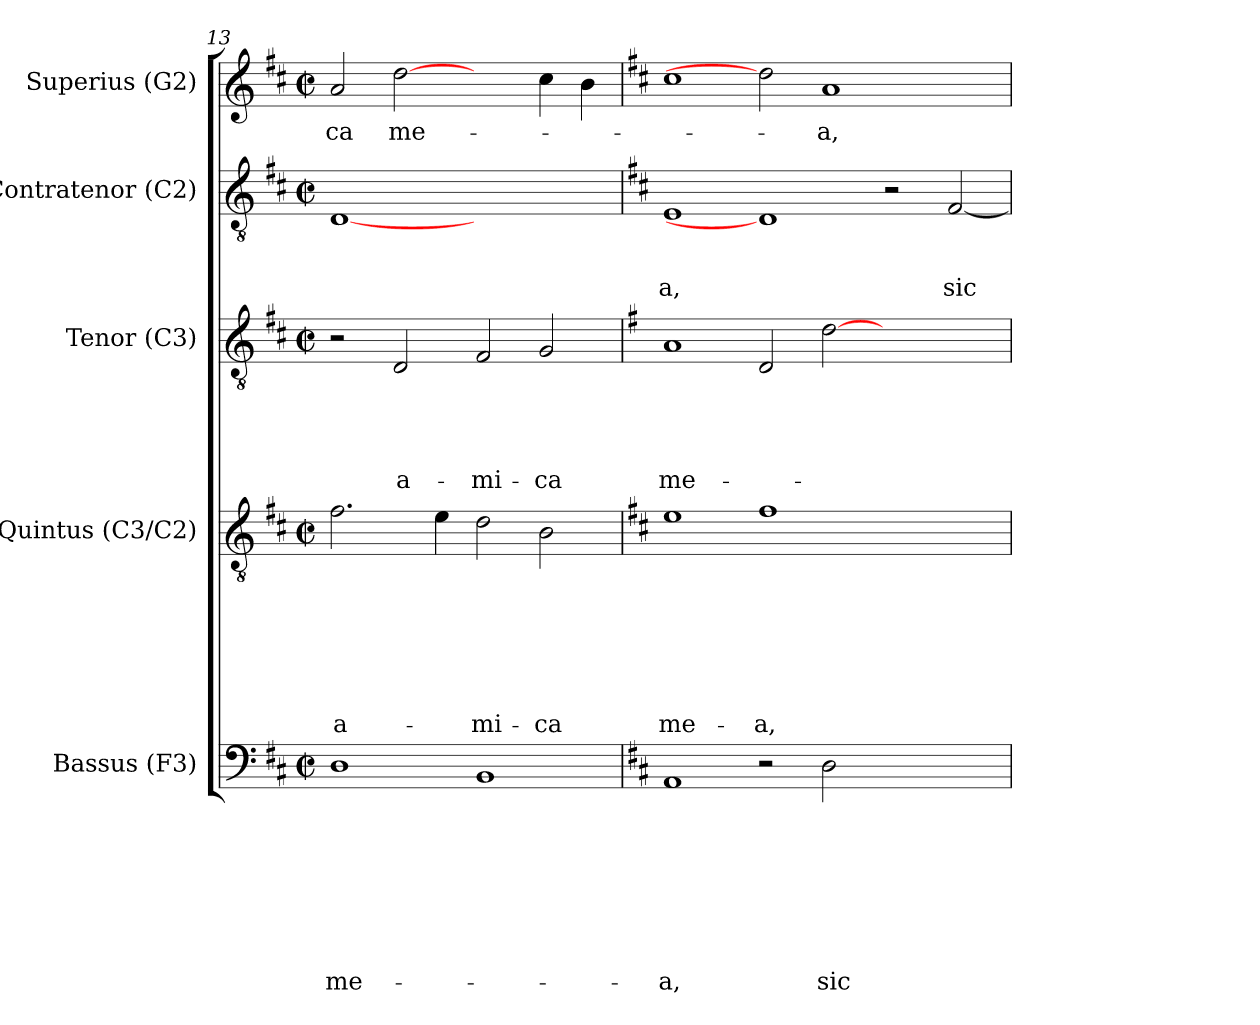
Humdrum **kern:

**kern	**text	**text	**text	**text	**text	**text	**text	**text	**kern	**text	**text	**text	**text	**text	**text	**text	**kern	**text	**text	**text	**text	**text	**kern	**text	**text	**text	**kern	**text
*part5	*part5	*part5	*part5	*part5	*part5	*part5	*part5	*part5	*part4	*part4	*part4	*part4	*part4	*part4	*part4	*part4	*part3	*part3	*part3	*part3	*part3	*part3	*part2	*part2	*part2	*part2	*part1	*part1
*staff5	*staff5	*staff5	*staff5	*staff5	*staff5	*staff5	*staff5	*staff5	*staff4	*staff4	*staff4	*staff4	*staff4	*staff4	*staff4	*staff4	*staff3	*staff3	*staff3	*staff3	*staff3	*staff3	*staff2	*staff2	*staff2	*staff2	*staff1	*staff1
*I"Bassus (F3)	*	*	*	*	*	*	*	*	*I"Quintus (C3/C2)	*	*	*	*	*	*	*	*I"Tenor (C3)	*	*	*	*	*	*I"Contratenor (C2)	*	*	*	*I"Superius (G2)	*
*I'B.	*	*	*	*	*	*	*	*	*I'Q.	*	*	*	*	*	*	*	*I'T.	*	*	*	*	*	*I'Ct.	*	*	*	*I'S.	*
*clefF4	*	*	*	*	*	*	*	*	*clefGv2	*	*	*	*	*	*	*	*clefGv2	*	*	*	*	*	*clefGv2	*	*	*	*clefG2	*
*k[f#c#]	*	*	*	*	*	*	*	*	*k[f#c#]	*	*	*	*	*	*	*	*k[f#c#]	*	*	*	*	*	*k[f#c#]	*	*	*	*k[f#c#]	*
*D:	*	*	*	*	*	*	*	*	*D:	*	*	*	*	*	*	*	*D:	*	*	*	*	*	*D:	*	*	*	*D:	*
*M2/2	*	*	*	*	*	*	*	*	*M2/2	*	*	*	*	*	*	*	*M2/2	*	*	*	*	*	*M2/2	*	*	*	*M2/2	*
*met(c|)	*	*	*	*	*	*	*	*	*met(c|)	*	*	*	*	*	*	*	*met(c|)	*	*	*	*	*	*met(c|)	*	*	*	*met(c|)	*
=13	=13	=13	=13	=13	=13	=13	=13	=13	=13	=13	=13	=13	=13	=13	=13	=13	=13	=13	=13	=13	=13	=13	=13	=13	=13	=13	=13	=13
!	!	!	!	!	!	!	!	!LO:LY:b	!	!	!	!	!	!	!	!LO:LY:b	!	!	!	!	!	!	!	!	!	!	!	!LO:LY:b
1D	.	.	.	.	.	.	.	me-	2.f#\	.	.	.	.	.	.	a-	2r	.	.	.	.	.	[1D	.	.	.	2a/	-ca
!	!	!	!	!	!	!	!	!	!	!	!	!	!	!	!	!	!	!	!	!	!	!LO:LY:b	!	!	!	!	!	!LO:LY:b
.	.	.	.	.	.	.	.	.	.	.	.	.	.	.	.	.	2D/	.	.	.	.	a-	.	.	.	.	[2dd	me-
.	.	.	.	.	.	.	.	.	4e\	.	.	.	.	.	.	.	.	.	.	.	.	.	.	.	.	.	.	.
!	!	!	!	!	!	!	!	!	!	!	!	!	!	!	!	!LO:LY:b	!	!	!	!	!	!LO:LY:b	!	!	!	!	!	!
1BB	.	.	.	.	.	.	.	.	2d\	.	.	.	.	.	.	-mi-	2F#/	.	.	.	.	-mi-	1ryy	.	.	.	2ryy	.
!	!	!	!	!	!	!	!	!	!	!	!	!	!	!	!	!LO:LY:b	!	!	!	!	!	!LO:LY:b	!	!	!	!	!	!
.	.	.	.	.	.	.	.	.	2B\	.	.	.	.	.	.	-ca	2G/	.	.	.	.	-ca	.	.	.	.	4cc#\	.
.	.	.	.	.	.	.	.	.	.	.	.	.	.	.	.	.	.	.	.	.	.	.	.	.	.	.	4b\	.
=14	=14	=14	=14	=14	=14	=14	=14	=14	=14	=14	=14	=14	=14	=14	=14	=14	=14	=14	=14	=14	=14	=14	=14	=14	=14	=14	=14	=14
*	*	*	*	*	*	*	*	*	*	*	*	*	*	*	*	*	*k[f#]	*	*	*	*	*	*	*	*	*	*	*
*	*	*	*	*	*	*	*	*	*	*	*	*	*	*	*	*	*G:	*	*	*	*	*	*	*	*	*	*	*
!	!	!	!	!	!	!	!	!LO:LY:b	!	!	!	!	!	!	!	!LO:LY:b	!	!	!	!	!	!LO:LY:b	!	!	!	!LO:LY:b	!	!
1AA	.	.	.	.	.	.	.	-a,	1e	.	.	.	.	.	.	me-	1A	.	.	.	.	me-	1E	.	.	-a,	1cc#	.
!	!	!	!	!	!	!	!	!	!	!	!	!	!	!	!	!LO:LY:b	!	!	!	!	!	!	!	!	!	!	!	!
2r	.	.	.	.	.	.	.	.	1f#	.	.	.	.	.	.	-a,	2D/	.	.	.	.	.	1D]	.	.	.	2dd]	.
!	!	!	!	!	!	!	!	!LO:LY:b	!	!	!	!	!	!	!	!	!	!	!	!	!	!	!	!	!	!	!	!LO:LY:b
2D\	.	.	.	.	.	.	.	sic	.	.	.	.	.	.	.	.	[>2d\	.	.	.	.	.	.	.	.	.	1a	-a,
1ryy	.	.	.	.	.	.	.	.	1ryy	.	.	.	.	.	.	.	1ryy	.	.	.	.	.	2r	.	.	.	.	.
!	!	!	!	!	!	!	!	!	!	!	!	!	!	!	!	!	!	!	!	!	!	!	!	!	!	!LO:LY:b	!	!
.	.	.	.	.	.	.	.	.	.	.	.	.	.	.	.	.	.	.	.	.	.	.	[<2F#/	.	.	sic	2ryy	.
=	=	=	=	=	=	=	=	=	=	=	=	=	=	=	=	=	=	=	=	=	=	=	=	=	=	=	=	=
*-	*-	*-	*-	*-	*-	*-	*-	*-	*-	*-	*-	*-	*-	*-	*-	*-	*-	*-	*-	*-	*-	*-	*-	*-	*-	*-	*-	*-
